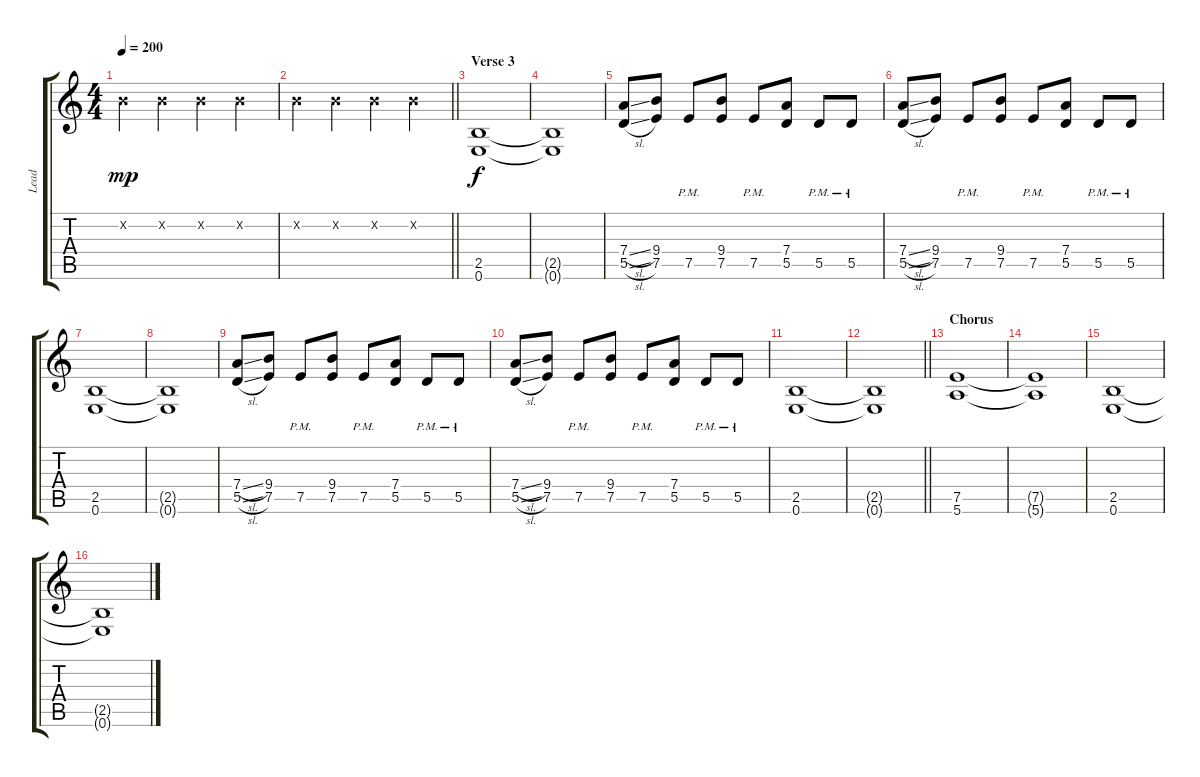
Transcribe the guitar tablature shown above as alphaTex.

\track ("Lead" "Lead") {instrument distortionguitar}
\staff {score tabs}
\tuning (E4 B3 G3 D3 A2 E2) {hide}
\ts (4 4)
\tempo 200
\clef g2
\ks c
0.2{x}.4{dy mp} 0.2{x}.4 0.2{x}.4 0.2{x}.4 |
\barLineRight lightlight
0.2{x}.4 0.2{x}.4 0.2{x}.4 0.2{x}.4 |
\section ("" "Verse 3")
(2.5 0.6).1{dy f} |
(2.5{t} 0.6{t}).1 |
(7.4{sl} 5.5{sl}).8 (9.4 7.5).8 7.5{pm}.8 (9.4 7.5).8 7.5{pm}.8 (7.4 5.5).8 5.5{pm}.8 5.5{pm}.8 |
(7.4{sl} 5.5{sl}).8 (9.4 7.5).8 7.5{pm}.8 (9.4 7.5).8 7.5{pm}.8 (7.4 5.5).8 5.5{pm}.8 5.5{pm}.8 |
(2.5 0.6).1 |
(2.5{t} 0.6{t}).1 |
(7.4{sl} 5.5{sl}).8 (9.4 7.5).8 7.5{pm}.8 (9.4 7.5).8 7.5{pm}.8 (7.4 5.5).8 5.5{pm}.8 5.5{pm}.8 |
(7.4{sl} 5.5{sl}).8 (9.4 7.5).8 7.5{pm}.8 (9.4 7.5).8 7.5{pm}.8 (7.4 5.5).8 5.5{pm}.8 5.5{pm}.8 |
(2.5 0.6).1 |
\barLineRight lightlight
(2.5{t} 0.6{t}).1 |
\section ("" "Chorus")
(7.5 5.6).1 |
(7.5{t} 5.6{t}).1 |
(2.5 0.6).1 |
(2.5{t} 0.6{t}).1
